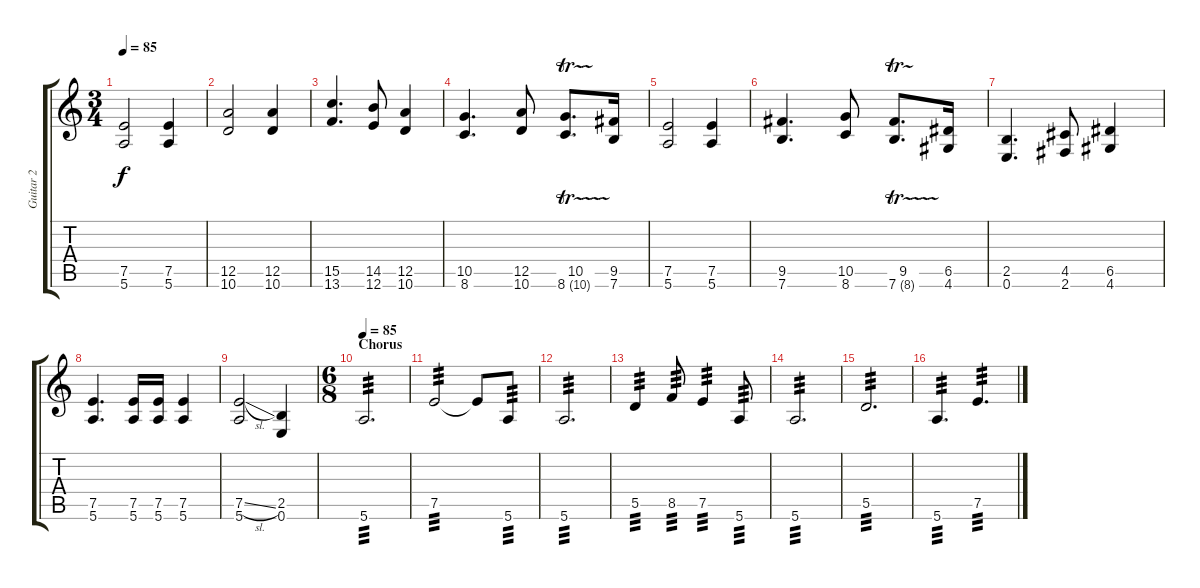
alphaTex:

\track ("Guitar 2" "Guitar 2") {instrument distortionguitar}
\staff {score tabs}
\tuning (E4 B3 G3 D3 A2 E2) {hide}
\ts (3 4)
\tempo 85
\clef g2
\ks c
(7.5 5.6).2{dy f} (7.5 5.6).4 |
(12.5 10.6).2 (12.5 10.6).4 |
(15.5 13.6).4{d} (14.5 12.6).8 (12.5 10.6).4 |
(10.5 8.6).4{d} (12.5 10.6).8 (10.5 8.6{tr (10 32)}).8{d} (9.5 7.6).16 |
(7.5 5.6).2 (7.5 5.6).4 |
(9.5 7.6).4{d} (10.5 8.6).8 (9.5 7.6{tr (8 32)}).8{d} (6.5 4.6).16 |
(2.5 0.6).4{d} (4.5 2.6).8 (6.5 4.6).4 |
(7.5 5.6).4{d} (7.5 5.6).16 (7.5 5.6).16 (7.5 5.6).4 |
(7.5{sl} 5.6).2 (2.5 0.6).4 |
\ts (6 8)
\section ("" "Chorus")
\tempo 85
5.6.2{d tp 3} |
7.5.2{tp 3} 7.5{t}.8 5.6.8{tp 3} |
5.6.2{d tp 3} |
5.5.4{tp 3} 8.5.8{tp 3} 7.5.4{tp 3} 5.6.8{tp 3} |
5.6.2{d tp 3} |
5.5.2{d tp 3} |
5.6.4{d tp 3} 7.5.4{d tp 3}
